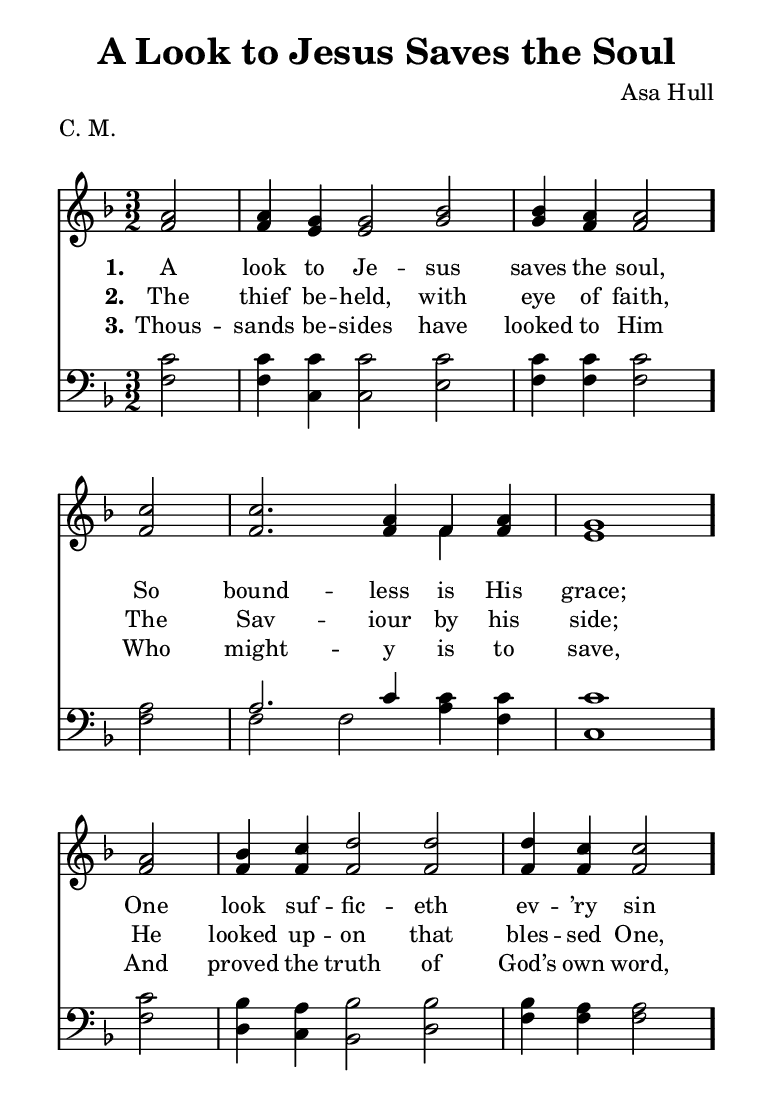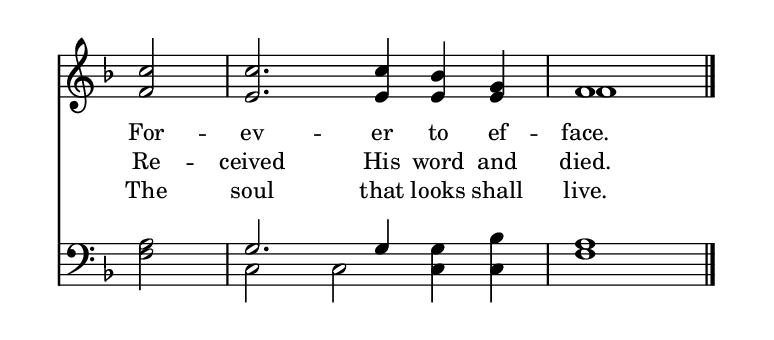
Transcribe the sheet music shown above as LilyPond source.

\include "common/global.ily"
\paper {
  \include "common/paper.ily"
  ragged-bottom = ##t
  ragged-last-bottom = ##t
  systems-per-page = #(cond (is-eogsized 2) (#t #f))
  %page-count = ##f
}

\header{
  hymnnumber = "66"
  title = "A Look to Jesus Saves the Soul"
  tunename = "Remember Me"
  meter = "C. M."
  %poet = ""
  composer = "Asa Hull"
  %copyright = ""
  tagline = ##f
}

% for fermata in MIDI
ta = { \tempo 4=120 }
tb = { \tempo 4=60  }

patternAA = { c2 | c4 c4 c2 c2 | c4 c4 c2 }
patternBA = { c2 | c2. c4 c4 c4 | c1 }
patternBB = { c2 | c2 c2 c4 c4 | c1 }

global = {
  \include "common/overrides.ily"
  \override Staff.TimeSignature.style = #'numbered
  \time 3/2
  \override Score.MetronomeMark.transparent = ##t % hide all fermata changes too
  \ta
  \key f \major
  \partial 2
  \autoBeamOff
}

notesSoprano = {
\global
\relative c'' {

  \changePitch \patternAA { a | a g g bes | bes a a }
  \changePitch \patternBA { c |  c a f a | g }
  \changePitch \patternAA { a | bes c d d | d c c }
  \changePitch \patternBA { c | c c bes g | f }

  \bar "|."

}
}

notesAlto = {
\global
\relative e' {

  \changePitch \patternAA { f | f e e g | g f f }
  \changePitch \patternBA { f | f f f f | e }
  \changePitch \patternAA { f | f f f f | f f f }
  \changePitch \patternBA { f | e e e e | f }

}
}

notesTenor = {
\global
\relative a {

  \changePitch \patternAA { c | c c c c | c c c }
  \changePitch \patternBA { a | a c c c | c }
  \changePitch \patternAA { c | bes a bes bes | bes a a }
  \changePitch \patternBA { a | g g g bes | a }

}
}

notesBass = {
\global
\relative f {

  \changePitch \patternAA { f | f c c e | f f f }
  \changePitch \patternBB { f | f f a f | c }
  \changePitch \patternAA { f | d c bes d | f f f }
  \changePitch \patternBB { f | c c c c | f }

}
}

wordsA = \lyricmode {
\set stanza = "1."

A look to Je -- sus saves the soul, \bar "."
So bound -- less is His grace; \bar "." \break % comma appears in original after "boundless"
One look suf -- fic -- eth ev -- ’ry sin \bar "."
For -- ev -- er to ef -- face. \bar "." \break

}

wordsB = \lyricmode {
\set stanza = "2."

The thief be -- held, with eye of faith,
The Sav -- iour by his side;
He looked up -- on that bles -- sed One,
Re -- ceived His word and died.

}

wordsC = \lyricmode {
\set stanza = "3."

Thous -- sands be -- sides have looked to Him
Who might -- y is to save,
And proved the truth of God’s own word,
The soul that looks shall live.

}

\score {
  \context ChoirStaff <<
    \context Staff = upper <<
      \set ChoirStaff.systemStartDelimiter = #'SystemStartBar
      \partcombine #'(2 . 9) \notesSoprano \notesAlto
      \context NullVoice = sopranos { \voiceOne << \notesSoprano >> }
      \context NullVoice = altos { \voiceTwo << \notesAlto >> }
      \context Lyrics = one   \lyricsto sopranos \wordsA
      \context Lyrics = two   \lyricsto sopranos \wordsB
      \context Lyrics = three \lyricsto sopranos \wordsC
    >>
    \context Staff = men <<
      \clef bass
      \partcombine #'(2 . 9) \notesTenor \notesBass
      \context NullVoice = tenors { \voiceOne << \notesTenor >> }
      \context NullVoice = basses { \voiceTwo << \notesBass >> }
    >>
  >>
  \layout {
    \include "common/layout.ily"
  }
  \midi{
    \include "common/midi.ily"
  }
}

\version "2.19.49"  % necessary for upgrading to future LilyPond versions.

% vi:set et ts=2 sw=2 ai nocindent syntax=lilypond:
